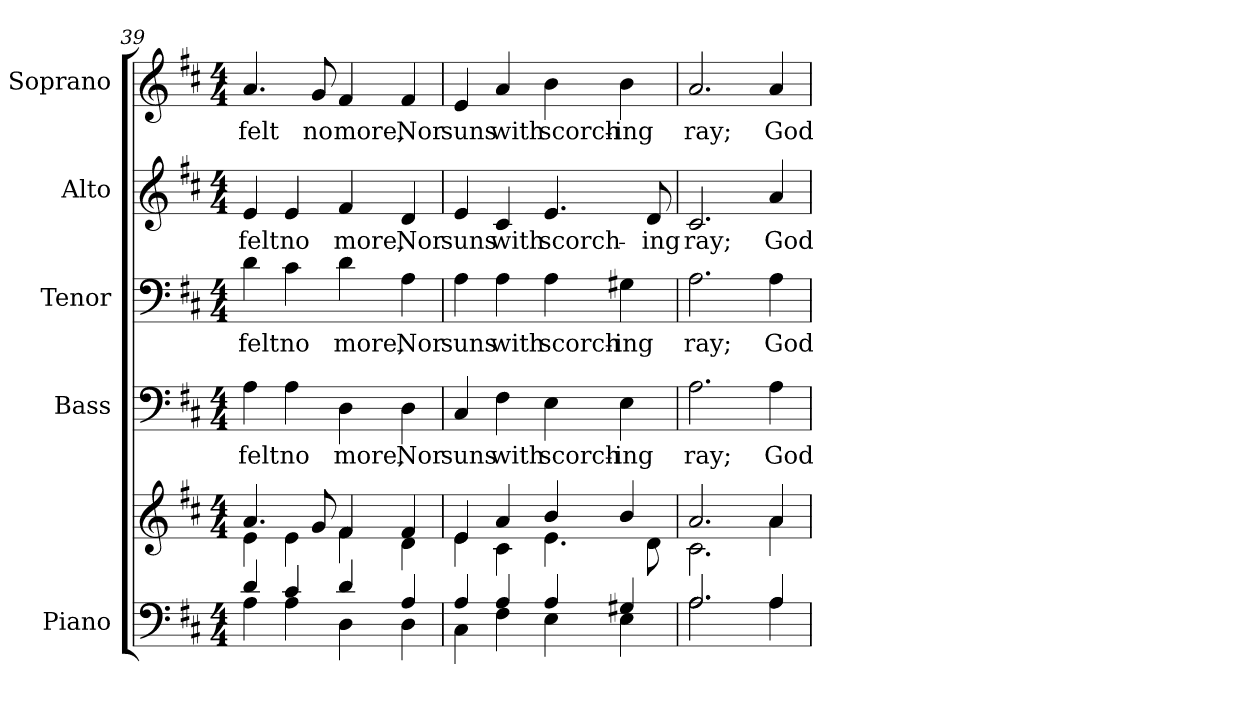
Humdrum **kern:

**kern	**kern	**kern	**text	**kern	**text	**kern	**text	**kern	**text
*part5	*part5	*part4	*part4	*part3	*part3	*part2	*part2	*part1	*part1
*staff6	*staff5	*staff4	*staff4	*staff3	*staff3	*staff2	*staff2	*staff1	*staff1
*I"Piano	*	*I"Bass	*	*I"Tenor	*	*I"Alto	*	*I"Soprano	*
*I'Pno.	*	*I'B.	*	*I'T.	*	*I'A.	*	*I'S.	*
!!LO:PB:g=z
*clefF4	*clefG2	*clefF4	*	*clefF4	*	*clefG2	*	*clefG2	*
*k[f#c#]	*k[f#c#]	*k[f#c#]	*	*k[f#c#]	*	*k[f#c#]	*	*k[f#c#]	*
*D:	*D:	*D:	*	*D:	*	*D:	*	*D:	*
*M4/4	*M4/4	*M4/4	*	*M4/4	*	*M4/4	*	*M4/4	*
=39	=39	=39	=39	=39	=39	=39	=39	=39	=39
*^	*^	*	*	*	*	*	*	*	*
!	!	!	!	!	!LO:LY:b:color=#000000	!	!	!	!	!	!
!	!	!	!	!	!	!	!LO:LY:b:color=#000000	!	!	!	!
!	!	!	!	!	!	!	!	!	!LO:LY:b:color=#000000	!	!
!	!	!	!	!	!	!	!	!	!	!	!LO:LY:b:color=#000000
4di/	4Ai\	4.ai/	4ei\	4Ai\	felt	4di\	felt	4ei/	felt	4.ai/	felt
!	!	!	!	!	!LO:LY:b:color=#000000	!	!	!	!	!	!
!	!	!	!	!	!	!	!LO:LY:b:color=#000000	!	!	!	!
!	!	!	!	!	!	!	!	!	!LO:LY:b:color=#000000	!	!
4c#i/	4Ai\	.	4ei\	4Ai\	no	4c#i\	no	4ei/	no	.	.
!	!	!	!	!	!	!	!	!	!	!	!LO:LY:b:color=#000000
.	.	8gi/	.	.	.	.	.	.	.	8gi/	no
!	!	!	!	!	!LO:LY:b:color=#000000	!	!	!	!	!	!
!	!	!	!	!	!	!	!LO:LY:b:color=#000000	!	!	!	!
!	!	!	!	!	!	!	!	!	!LO:LY:b:color=#000000	!	!
!	!	!	!	!	!	!	!	!	!	!	!LO:LY:b:color=#000000
4di/	4Di\	4f#i/	4f#i\	4Di\	more,	4di\	more,	4f#i/	more,	4f#i/	more,
!	!	!	!	!	!LO:LY:b:color=#000000	!	!	!	!	!	!
!	!	!	!	!	!	!	!LO:LY:b:color=#000000	!	!	!	!
!	!	!	!	!	!	!	!	!	!LO:LY:b:color=#000000	!	!
!	!	!	!	!	!	!	!	!	!	!	!LO:LY:b:color=#000000
4Ai/	4Di\	4f#i/	4di\	4Di\	Nor	4Ai\	Nor	4di/	Nor	4f#i/	Nor
=40	=40	=40	=40	=40	=40	=40	=40	=40	=40	=40	=40
!	!	!	!	!	!LO:LY:b:color=#000000	!	!	!	!	!	!
!	!	!	!	!	!	!	!LO:LY:b:color=#000000	!	!	!	!
!	!	!	!	!	!	!	!	!	!LO:LY:b:color=#000000	!	!
!	!	!	!	!	!	!	!	!	!	!	!LO:LY:b:color=#000000
4Ai/	4C#i\	4ei/	4ei\	4C#i/	suns	4Ai\	suns	4ei/	suns	4ei/	suns
!	!	!	!	!	!LO:LY:b:color=#000000	!	!	!	!	!	!
!	!	!	!	!	!	!	!LO:LY:b:color=#000000	!	!	!	!
!	!	!	!	!	!	!	!	!	!LO:LY:b:color=#000000	!	!
!	!	!	!	!	!	!	!	!	!	!	!LO:LY:b:color=#000000
4Ai/	4F#i\	4ai/	4c#i\	4F#i\	with	4Ai\	with	4c#i/	with	4ai/	with
!	!	!	!	!	!LO:LY:b:color=#000000	!	!	!	!	!	!
!	!	!	!	!	!	!	!LO:LY:b:color=#000000	!	!	!	!
!	!	!	!	!	!	!	!	!	!LO:LY:b:color=#000000	!	!
!	!	!	!	!	!	!	!	!	!	!	!LO:LY:b:color=#000000
4Ai/	4Ei\	4bi/	4.ei\	4Ei\	scorch-	4Ai\	scorch-	4.ei/	scorch-	4bi\	scorch-
!	!	!	!	!	!LO:LY:b:color=#000000	!	!	!	!	!	!
!	!	!	!	!	!	!	!LO:LY:b:color=#000000	!	!	!	!
!	!	!	!	!	!	!	!	!	!	!	!LO:LY:b:color=#000000
4G#Xi/	4Ei\	4bi/	.	4Ei\	-ing	4G#Xi\	-ing	.	.	4bi\	-ing
!	!	!	!	!	!	!	!	!	!LO:LY:b:color=#000000	!	!
.	.	.	8di\	.	.	.	.	8di/	-ing	.	.
!!LO:PB:g=z
=41	=41	=41	=41	=41	=41	=41	=41	=41	=41	=41	=41
!	!	!	!	!	!LO:LY:b:color=#000000	!	!	!	!	!	!
!	!	!	!	!	!	!	!LO:LY:b:color=#000000	!	!	!	!
!	!	!	!	!	!	!	!	!	!LO:LY:b:color=#000000	!	!
!	!	!	!	!	!	!	!	!	!	!	!LO:LY:b:color=#000000
2.Ai/	2.Ai\	2.ai/	2.c#i\	2.Ai\	ray;	2.Ai\	ray;	2.c#i/	ray;	2.ai/	ray;
!	!	!	!	!	!LO:LY:b:color=#000000	!	!	!	!	!	!
!	!	!	!	!	!	!	!LO:LY:b:color=#000000	!	!	!	!
!	!	!	!	!	!	!	!	!	!LO:LY:b:color=#000000	!	!
!	!	!	!	!	!	!	!	!	!	!	!LO:LY:b:color=#000000
4Ai/	4Ai\	4ai/	4ai\	4Ai\	God	4Ai\	God	4ai/	God	4ai/	God
*v	*v	*	*	*	*	*	*	*	*	*	*
*	*v	*v	*	*	*	*	*	*	*	*
=	=	=	=	=	=	=	=	=	=
*-	*-	*-	*-	*-	*-	*-	*-	*-	*-
